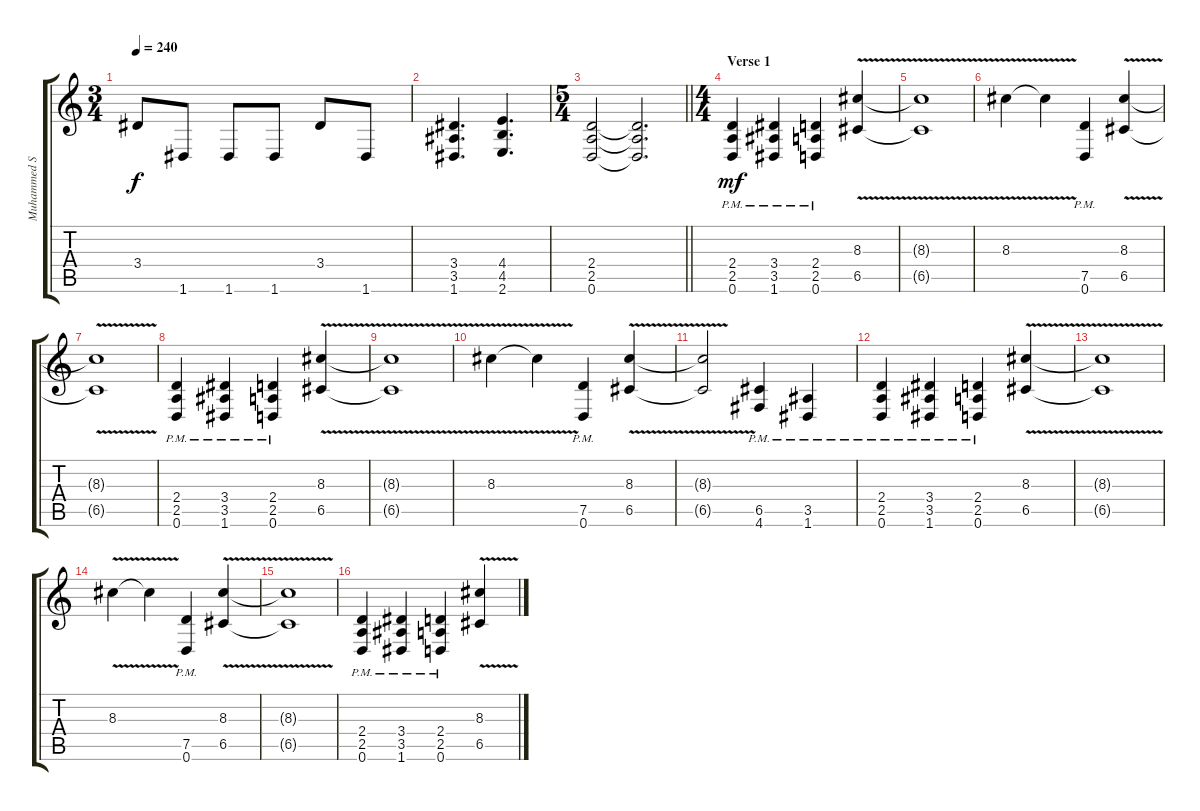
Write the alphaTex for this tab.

\track ("Muhammed Suicmez" "Muhammed S") {instrument distortionguitar}
\staff {score tabs}
\tuning (D4 A3 F3 C3 G2 D2) {hide}
\ts (3 4)
\tempo 240
\clef g2
\ks c
3.4.8{dy f} 1.6.8 1.6.8 1.6.8 3.4.8 1.6.8 |
(3.4 3.5 1.6).4{d} (4.4 4.5 2.6).4{d} |
\ts (5 4)
\barLineRight lightlight
(2.4 2.5 0.6).2{volume 16} (2.4{t} 2.5{t} 0.6{t}).2{d} |
\ts (4 4)
\section ("" "Verse 1")
(2.4{pm} 2.5{pm} 0.6{pm}).4{dy mf} (3.4{pm} 3.5{pm} 1.6{pm}).4 (2.4{pm} 2.5{pm} 0.6{pm}).4 (8.3{v} 6.5{v}).4 |
(8.3{v t} 6.5{v t}).1 |
8.3{v}.4 8.3{v t}.4 (7.5{pm} 0.6{pm}).4 (8.3{v} 6.5{v}).4 |
(8.3{v t} 6.5{v t}).1 |
(2.4{pm} 2.5{pm} 0.6{pm}).4 (3.4{pm} 3.5{pm} 1.6{pm}).4 (2.4{pm} 2.5{pm} 0.6{pm}).4 (8.3{v} 6.5{v}).4 |
(8.3{v t} 6.5{v t}).1 |
8.3{v}.4 8.3{v t}.4 (7.5{pm} 0.6{pm}).4 (8.3{v} 6.5{v}).4 |
(8.3{v t} 6.5{v t}).2 (6.5{pm} 4.6{pm}).4 (3.5{pm} 1.6{pm}).4 |
(2.4{pm} 2.5{pm} 0.6{pm}).4 (3.4{pm} 3.5{pm} 1.6{pm}).4 (2.4{pm} 2.5{pm} 0.6{pm}).4 (8.3{v} 6.5{v}).4 |
(8.3{v t} 6.5{v t}).1 |
8.3{v}.4 8.3{v t}.4 (7.5{pm} 0.6{pm}).4 (8.3{v} 6.5{v}).4 |
(8.3{v t} 6.5{v t}).1 |
(2.4{pm} 2.5{pm} 0.6{pm}).4 (3.4{pm} 3.5{pm} 1.6{pm}).4 (2.4{pm} 2.5{pm} 0.6{pm}).4 (8.3{v} 6.5{v}).4
